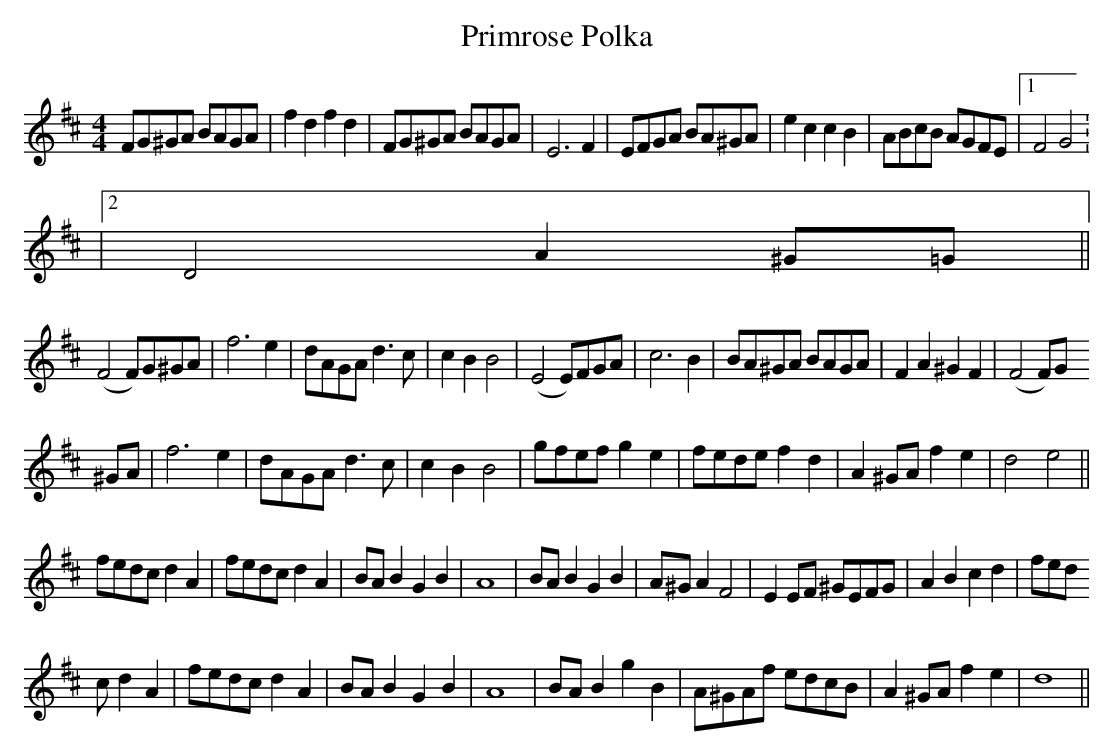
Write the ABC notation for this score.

X:1
T:Primrose Polka
M:4/4
L:1/8
K:D
FG^GA BAGA|f2d2f2d2|FG^GA BAGA|E6F2|EFGA BA^GA|e2c2c2B2|ABcB AGFE|1F4G4:
|2D4A2^G=G||
(F4F)G^GA|f6e2|dAGA d3c|c2B2B4|(E4E)FGA|c6B2|BA^GA BAGA|F2A2^G2F2|(F4F)G
^GA|f6e2|dAGA d3c|c2B2B4|gfef g2e2|fedef2d2|A2^GAf2e2|d4e4||
fedc d2A2|fedc d2A2|BAB2G2B2|A8|BAB2G2B2|A^GA2F4|E2EF ^GEFG|A2B2c2d2|fed
c d2A2|fedc d2A2|BAB2G2B2|A8|BAB2g2B2|A^GAf edcB|A2^GA f2e2|d8||
